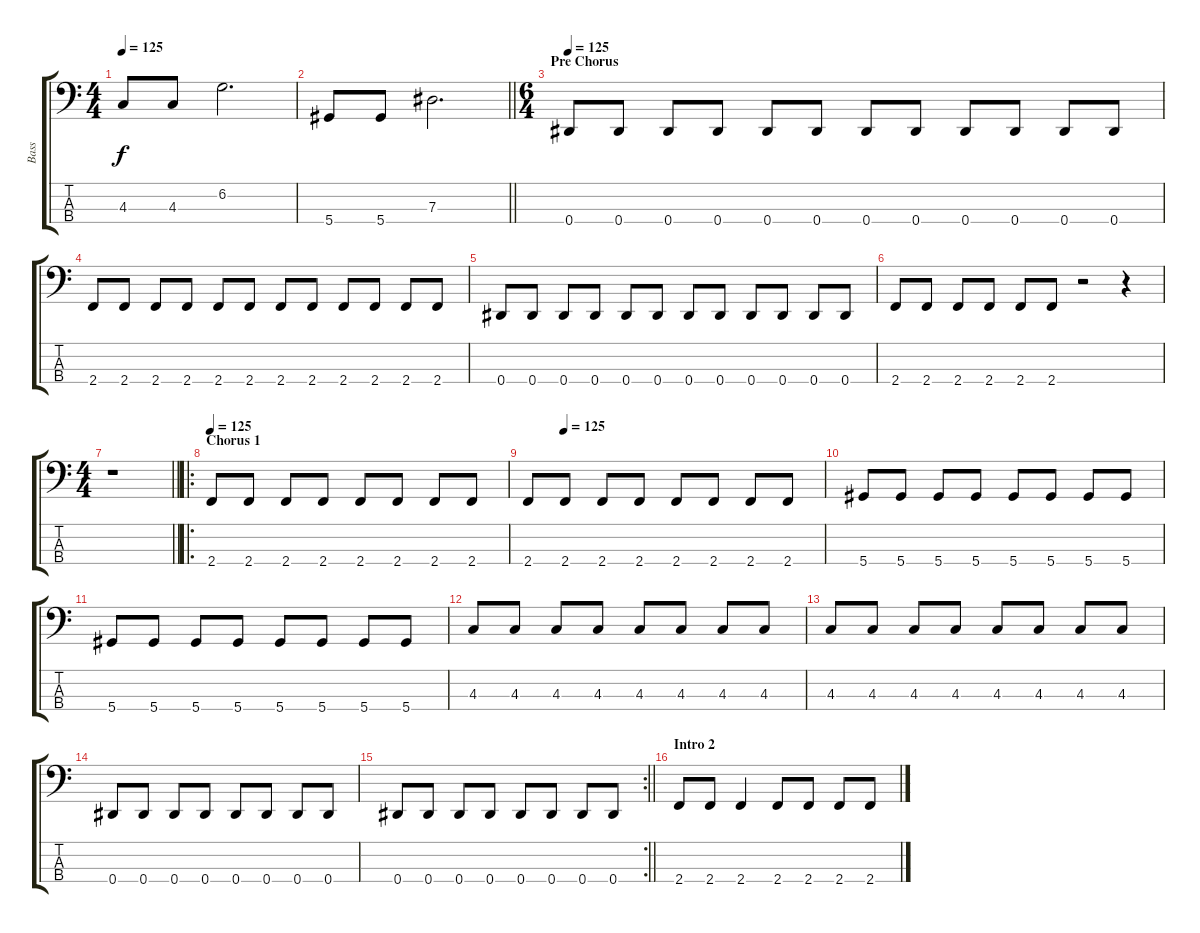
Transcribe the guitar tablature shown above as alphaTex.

\track ("Bass" "Bass") {instrument electricbasspick}
\staff {score tabs}
\tuning (Gb2 Db2 Ab1 Eb1) {hide}
\ts (4 4)
\tempo 125
\clef f4
\ks c
4.3.8{dy f} 4.3.8 6.2.2{d} |
\barLineRight lightlight
5.4.8 5.4.8 7.3.2{d} |
\ts (6 4)
\section ("" "Pre Chorus")
\tempo 125
0.4.8 0.4.8 0.4.8 0.4.8 0.4.8 0.4.8 0.4.8 0.4.8 0.4.8 0.4.8 0.4.8 0.4.8 |
2.4.8 2.4.8 2.4.8 2.4.8 2.4.8 2.4.8 2.4.8 2.4.8 2.4.8 2.4.8 2.4.8 2.4.8 |
0.4.8 0.4.8 0.4.8 0.4.8 0.4.8 0.4.8 0.4.8 0.4.8 0.4.8 0.4.8 0.4.8 0.4.8 |
2.4.8 2.4.8 2.4.8 2.4.8 2.4.8 2.4.8 r.2 r.4 |
\ts (4 4)
\barLineRight lightlight
r.1 |
\ro
\section ("" "Chorus 1")
\tempo 200
\tempo 125
2.4.8 2.4.8 2.4.8 2.4.8 2.4.8 2.4.8 2.4.8 2.4.8 |
\tempo (125 0.125)
2.4.8 2.4.8 2.4.8 2.4.8 2.4.8 2.4.8 2.4.8 2.4.8 |
5.4.8 5.4.8 5.4.8 5.4.8 5.4.8 5.4.8 5.4.8 5.4.8 |
5.4.8 5.4.8 5.4.8 5.4.8 5.4.8 5.4.8 5.4.8 5.4.8 |
4.3.8 4.3.8 4.3.8 4.3.8 4.3.8 4.3.8 4.3.8 4.3.8 |
4.3.8 4.3.8 4.3.8 4.3.8 4.3.8 4.3.8 4.3.8 4.3.8 |
0.4.8 0.4.8 0.4.8 0.4.8 0.4.8 0.4.8 0.4.8 0.4.8 |
\rc 2
\barLineRight lightlight
0.4.8 0.4.8 0.4.8 0.4.8 0.4.8 0.4.8 0.4.8 0.4.8 |
\section ("" "Intro 2")
2.4.8 2.4.8 2.4.4 2.4.8 2.4.8 2.4.8 2.4.8
